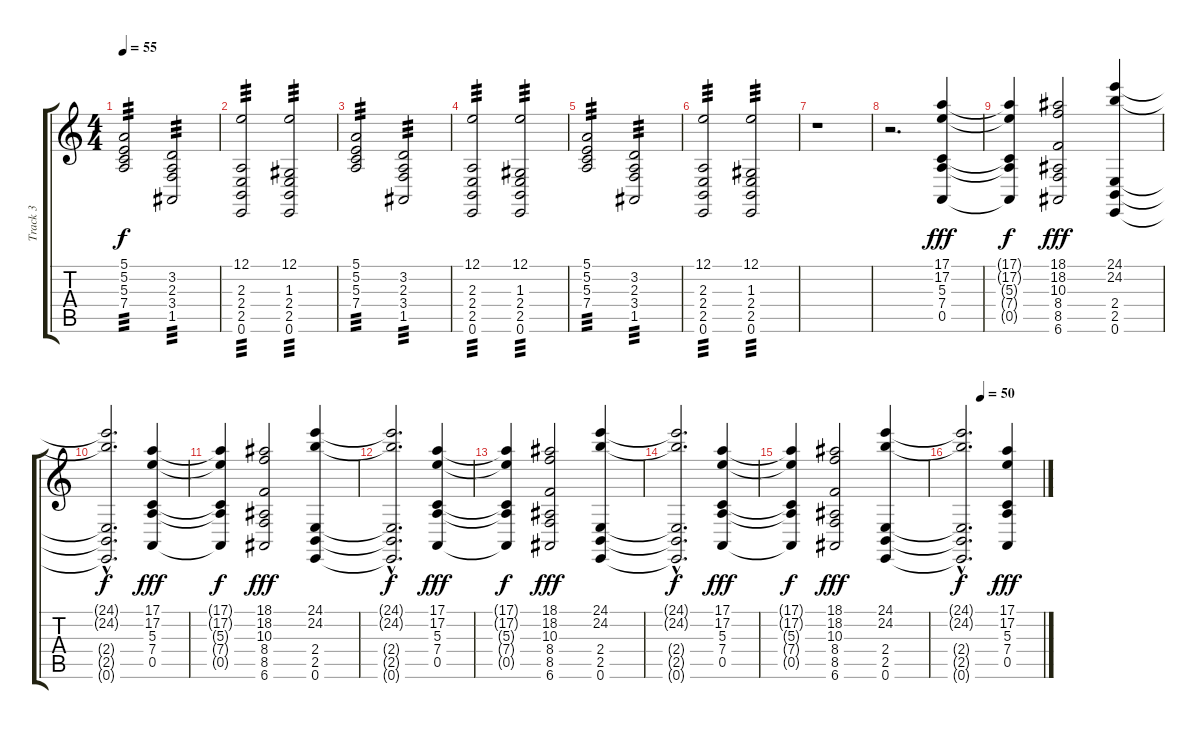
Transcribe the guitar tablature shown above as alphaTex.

\track ("Track 3" "Track 3") {instrument fx2soundtrack}
\staff {score tabs}
\tuning (E4 B3 G3 D3 A2 E2) {hide}
\ts (4 4)
\tempo 55
\clef g2
\ks c
(5.1 5.2 5.3 7.4).2{tp 3 dy f} (3.2 2.3 3.4 1.5).2{tp 3} |
(12.1 2.3 2.4 2.5 0.6).2{tp 3} (12.1 1.3 2.4 2.5 0.6).2{tp 3} |
(5.1 5.2 5.3 7.4).2{tp 3 volume 12} (3.2 2.3 3.4 1.5).2{tp 3} |
(12.1 2.3 2.4 2.5 0.6).2{tp 3} (12.1 1.3 2.4 2.5 0.6).2{tp 3} |
(5.1 5.2 5.3 7.4).2{tp 3} (3.2 2.3 3.4 1.5).2{tp 3} |
(12.1 2.3 2.4 2.5 0.6).2{tp 3} (12.1 1.3 2.4 2.5 0.6).2{tp 3} |
r.1 |
r.2{d} (17.1 17.2 5.3 7.4 0.5).4{dy fff volume 14} |
(17.1{t} 17.2{t} 5.3{t} 7.4{t} 0.5{t}).4{dy f} (18.1 18.2 10.3 8.4 8.5 6.6).2{dy fff} (24.1 24.2 2.4 2.5 0.6).4 |
(24.1{hac t} 24.2{hac t} 2.4{hac t} 2.5{hac t} 0.6{hac t}).2{d dy f} (17.1 17.2 5.3 7.4 0.5).4{dy fff} |
(17.1{t} 17.2{t} 5.3{t} 7.4{t} 0.5{t}).4{dy f} (18.1 18.2 10.3 8.4 8.5 6.6).2{dy fff} (24.1 24.2 2.4 2.5 0.6).4 |
(24.1{hac t} 24.2{hac t} 2.4{hac t} 2.5{hac t} 0.6{hac t}).2{d dy f} (17.1 17.2 5.3 7.4 0.5).4{dy fff} |
(17.1{t} 17.2{t} 5.3{t} 7.4{t} 0.5{t}).4{dy f} (18.1 18.2 10.3 8.4 8.5 6.6).2{dy fff} (24.1 24.2 2.4 2.5 0.6).4 |
(24.1{hac t} 24.2{hac t} 2.4{hac t} 2.5{hac t} 0.6{hac t}).2{d dy f} (17.1 17.2 5.3 7.4 0.5).4{dy fff} |
(17.1{t} 17.2{t} 5.3{t} 7.4{t} 0.5{t}).4{dy f} (18.1 18.2 10.3 8.4 8.5 6.6).2{dy fff} (24.1 24.2 2.4 2.5 0.6).4 |
\tempo (50 0.25)
(24.1{hac t} 24.2{hac t} 2.4{hac t} 2.5{hac t} 0.6{hac t}).2{d dy f} (17.1 17.2 5.3 7.4 0.5).4{dy fff}
